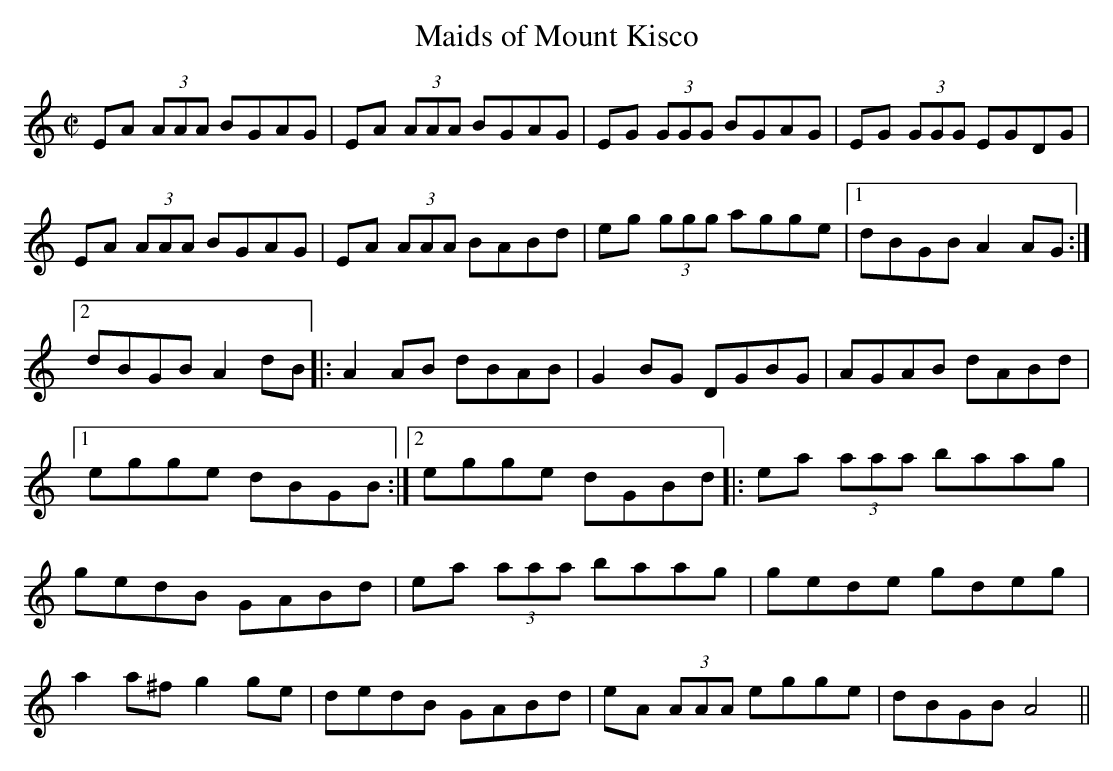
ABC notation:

X:1
T:Maids of Mount Kisco
M:C|
K:Amin
EA (3AAA BGAG|EA (3AAA BGAG|EG (3GGG BGAG|EG (3GGG EGDG|\
EA (3AAA BGAG|EA (3AAA BABd|eg (3ggg agge|1 dBGB A2AG:|2 dBGB A2dB|:\
A2AB dBAB|G2BG DGBG|AGAB dABd|1 egge dBGB:|2 egge dGBd|:\
ea (3aaa baag|gedB GABd|ea (3aaa baag|gede gdeg|\
a2a^f g2ge|dedB GABd|eA (3AAA egge|dBGB A4||
